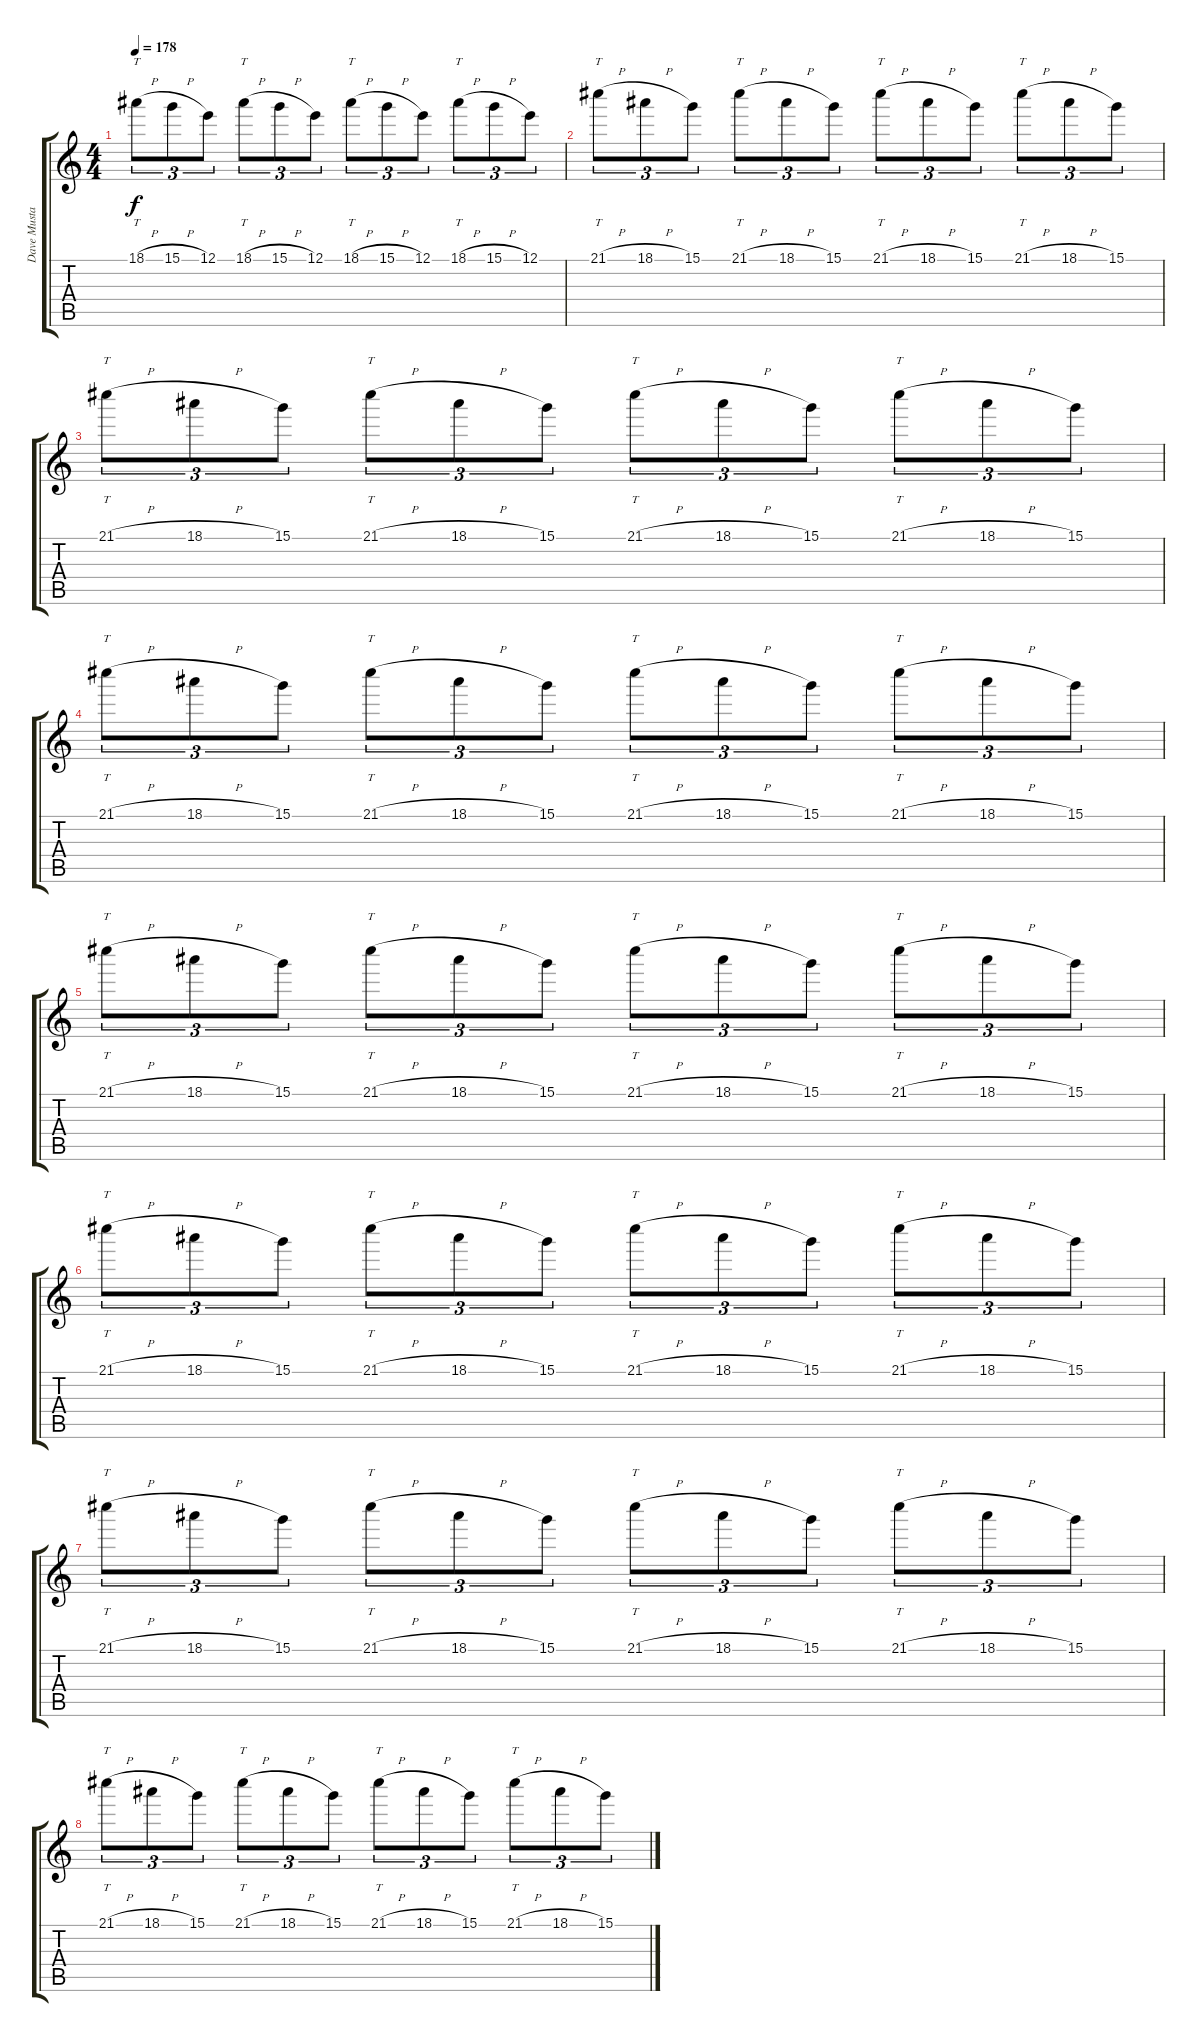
\track ("Dave Mustaine" "Dave Musta") {instrument distortionguitar}
\staff {score tabs}
\tuning (E4 B3 G3 D3 A2 E2) {hide}
\ts (4 4)
\tempo 178
\clef g2
\ks c
18.1{h}.8{tt tu (3 2) dy f} 15.1{h}.8{tu (3 2)} 12.1.8{tu (3 2)} 18.1{h}.8{tt tu (3 2)} 15.1{h}.8{tu (3 2)} 12.1.8{tu (3 2)} 18.1{h}.8{tt tu (3 2)} 15.1{h}.8{tu (3 2)} 12.1.8{tu (3 2)} 18.1{h}.8{tt tu (3 2)} 15.1{h}.8{tu (3 2)} 12.1.8{tu (3 2)} |
21.1{h}.8{tt tu (3 2)} 18.1{h}.8{tu (3 2)} 15.1.8{tu (3 2)} 21.1{h}.8{tt tu (3 2)} 18.1{h}.8{tu (3 2)} 15.1.8{tu (3 2)} 21.1{h}.8{tt tu (3 2)} 18.1{h}.8{tu (3 2)} 15.1.8{tu (3 2)} 21.1{h}.8{tt tu (3 2)} 18.1{h}.8{tu (3 2)} 15.1.8{tu (3 2)} |
21.1{h}.8{tt tu (3 2)} 18.1{h}.8{tu (3 2)} 15.1.8{tu (3 2)} 21.1{h}.8{tt tu (3 2)} 18.1{h}.8{tu (3 2)} 15.1.8{tu (3 2)} 21.1{h}.8{tt tu (3 2)} 18.1{h}.8{tu (3 2)} 15.1.8{tu (3 2)} 21.1{h}.8{tt tu (3 2)} 18.1{h}.8{tu (3 2)} 15.1.8{tu (3 2)} |
21.1{h}.8{tt tu (3 2)} 18.1{h}.8{tu (3 2)} 15.1.8{tu (3 2)} 21.1{h}.8{tt tu (3 2)} 18.1{h}.8{tu (3 2)} 15.1.8{tu (3 2)} 21.1{h}.8{tt tu (3 2)} 18.1{h}.8{tu (3 2)} 15.1.8{tu (3 2)} 21.1{h}.8{tt tu (3 2)} 18.1{h}.8{tu (3 2)} 15.1.8{tu (3 2)} |
21.1{h}.8{tt tu (3 2)} 18.1{h}.8{tu (3 2)} 15.1.8{tu (3 2)} 21.1{h}.8{tt tu (3 2)} 18.1{h}.8{tu (3 2)} 15.1.8{tu (3 2)} 21.1{h}.8{tt tu (3 2)} 18.1{h}.8{tu (3 2)} 15.1.8{tu (3 2)} 21.1{h}.8{tt tu (3 2)} 18.1{h}.8{tu (3 2)} 15.1.8{tu (3 2)} |
21.1{h}.8{tt tu (3 2)} 18.1{h}.8{tu (3 2)} 15.1.8{tu (3 2)} 21.1{h}.8{tt tu (3 2)} 18.1{h}.8{tu (3 2)} 15.1.8{tu (3 2)} 21.1{h}.8{tt tu (3 2)} 18.1{h}.8{tu (3 2)} 15.1.8{tu (3 2)} 21.1{h}.8{tt tu (3 2)} 18.1{h}.8{tu (3 2)} 15.1.8{tu (3 2)} |
21.1{h}.8{tt tu (3 2)} 18.1{h}.8{tu (3 2)} 15.1.8{tu (3 2)} 21.1{h}.8{tt tu (3 2)} 18.1{h}.8{tu (3 2)} 15.1.8{tu (3 2)} 21.1{h}.8{tt tu (3 2)} 18.1{h}.8{tu (3 2)} 15.1.8{tu (3 2)} 21.1{h}.8{tt tu (3 2)} 18.1{h}.8{tu (3 2)} 15.1.8{tu (3 2)} |
21.1{h}.8{tt tu (3 2)} 18.1{h}.8{tu (3 2)} 15.1.8{tu (3 2)} 21.1{h}.8{tt tu (3 2)} 18.1{h}.8{tu (3 2)} 15.1.8{tu (3 2)} 21.1{h}.8{tt tu (3 2)} 18.1{h}.8{tu (3 2)} 15.1.8{tu (3 2)} 21.1{h}.8{tt tu (3 2)} 18.1{h}.8{tu (3 2)} 15.1.8{tu (3 2)}
